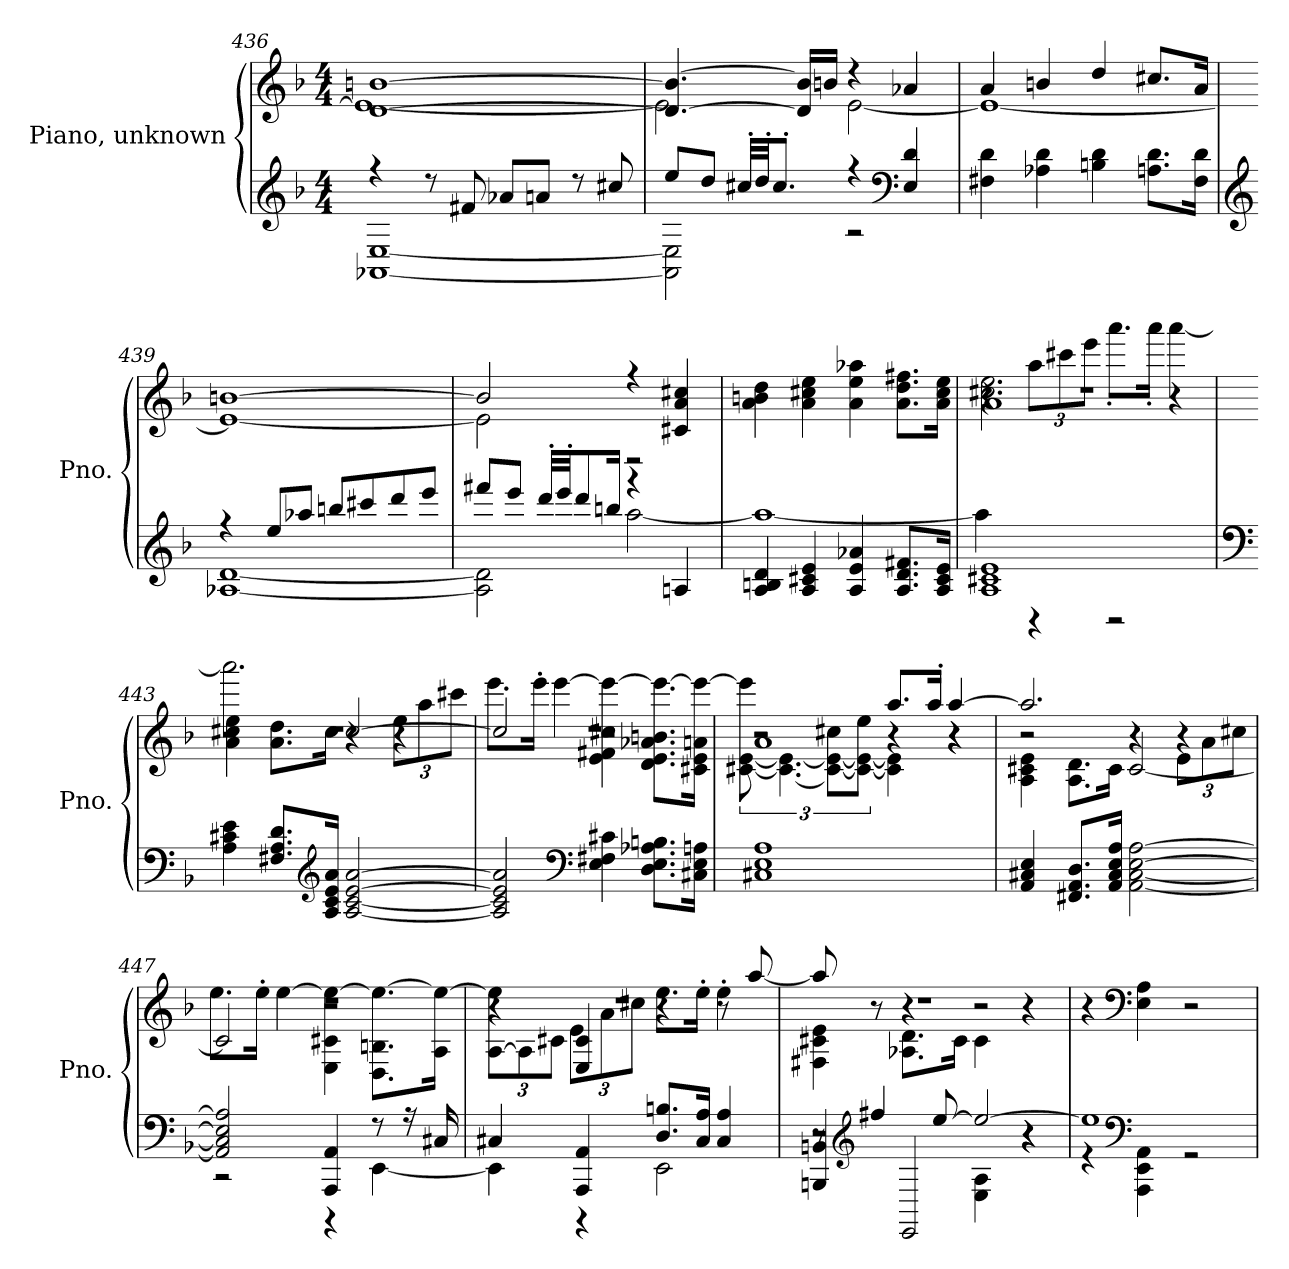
**kern	**kern
*part1	*part1
*staff2	*staff1
*I"Piano, unknown	*
*I'Pno.	*
!!LO:LB:g=z
*clefG2	*clefG2
*k[b-]	*k[b-]
*M4/4	*M4/4
=436	=436
*^	*^
4r	[1AA-X [1E	[1d [1bn	1e_
8r	.	.	.
8f#X/	.	.	.
8a-X/L	.	.	.
8an/J	.	.	.
8r	.	.	.
8cc#X/	.	.	.
=437	=437	=437	=437
8ee/L	2AA-\] 2E\]	4.d/_ 4.b/_	2e\]
8dd/J	.	.	.
32cc#X'/LLL	.	.	.
32dd'/JJ	.	.	.
8.cc#'/J	.	.	.
.	.	16d/] 16b/]LL	.
.	.	16bn/JJ	.
4r	2r	4r	[2e\
*clefF4	*	*	*
4E/ 4d/	.	4a-X/	.
*v	*v	*	*
=438	=438	=438
4F#X\ 4d\	4a/	1e_
4A-X\ 4d\	4bn/	.
4Bn\ 4d\	4dd/	.
8.An\ 8.d\L	8.cc#X/L	.
16F#\ 16d\Jk	16a/Jk	.
!!LO:LB:g=z	!!
=439	=439	=439
*clefG2	*	*
*^	*	*
4r	[1A-X [1d	[1bn	1e_
8ee/L	.	.	.
8aa-X/J	.	.	.
8bbn/L	.	.	.
8ccc#X/	.	.	.
8ddd/	.	.	.
8eee/J	.	.	.
=440	=440	=440	=440
8fff#X/L	2A-\] 2d\]	2b/]	2e\]
8eee/J	.	.	.
32ddd'/LLL	.	.	.
32eee'/JJ	.	.	.
8ddd/	.	.	.
16bbn/Jk	.	.	.
4r	[2aa\	4r	2r
4An/	.	4c#X/ 4a/ 4cc#X/	.
*	*	*v	*v
=441	=441	=441
4A/ 4Bn/ 4d/	1aa_	4a\ 4bn\ 4dd\
4A/ 4c#X/ 4e/	.	4a\ 4cc#X\ 4ee\
4A/ 4e/ 4a-X/	.	4a\ 4ee\ 4aa-X\
8.A/ 8.d/ 8.f#X/L	.	8.a\ 8.dd\ 8.ff#X\L
16A/ 16c#/ 16e/Jk	.	16a\ 16cc#\ 16ee\Jk
!!LO:PB:g=z
=442	=442	=442
*	*	*^
*	*	*	*^
*	*	*	*	*^
1A 1c#X 1e	4aa\]	1r	2.cc#X\ 2.ee\	1a	4r
*	*	*	*	*	*Xbrackettup
.	4r	.	.	.	12aa\L
.	.	.	.	.	12ccc#X\
.	.	.	.	.	12eee\J
.	2r	.	.	.	8.aaa'\L
.	.	.	.	.	16aaa'\Jk
.	.	.	[4aaa\	.	4r
*v	*v	*	*	*	*
=443	=443	=443	=443	=443
*clefF4	*	*	*	*
4A\ 4c#X\ 4e\	1r	2.aaa\]	2r	4a\ 4cc#X\ 4ee\
8.F#X/ 8.A/ 8.d/L	.	.	.	8.a\ 8.dd\L
*clefG2	*	*	*	*
16A/ 16c#/ 16e/ 16a/Jk	.	.	.	16cc#\Jk
[2A/ [2c#/ [2e/ [2a/	.	.	[2cc#/	4r
.	.	4r	.	12ee\L
.	.	.	.	12aa\
.	.	.	.	12ccc#X\J
*	*	*	*v	*v
=444	=444	=444	=444
2A/] 2c#/] 2e/] 2a/]	1r	2cc#/]	8.eee\L
.	.	.	16eee'\Jk
.	.	.	[4eee\
*clefF4	*	*	*
4E\ 4F#X\ 4c#X\	.	2r	4e\ 4f#X\ 4cc#X\ 4eee\_
8.D\ 8.E\ 8.A-X\ 8.Bn\L	.	.	8.d\ 8.e\ 8.a-X\ 8.bn\ 8.eee\_L
16C#X\ 16E\ 16An\Jk	.	.	16c#X\ 16e\ 16an\ 16eee\_Jk
!!LO:LB:g=z
=445	=445	=445	=445
*	*	*	*^
*	*	*	*	*brackettup
1C#X 1E 1A	2r	1a	2r	[12c#X\ [12e\ 12eee\]
.	.	.	.	6.c#\_ 6.e\_
.	.	.	.	12c#\_ 12e\_ 12cc#X\L
.	.	.	.	12c#\_ 12e\_ 12ee\J
.	4r	.	8.aa/L	4c#\] 4e\]
.	.	.	16aa'/Jk	.
.	[4aa/	.	4r	4r
*	*	*	*v	*v
=446	=446	=446	=446
4AA/ 4C#X/ 4E/	2.aa/]	2r	4A\ 4c#X\ 4e\
8.FF#X/ 8.AA/ 8.D/L	.	.	8.A\ 8.d\L
16AA/ 16C#/ 16E/ 16A/Jk	.	.	16c#\Jk
[2AA\ [2C#\ [2E\ [2A\	.	[2c#/	4r
*	*	*	*Xbrackettup
.	4r	.	12e\L
.	.	.	12a\
.	.	.	12cc#X\J
=447	=447	=447	=447
*^	*	*	*
2AA/] 2C#/] 2E/] 2A/]	2r	1r	2c#/]	8.ee\L
.	.	.	.	16ee'\Jk
.	.	.	.	[4ee\
4AAA/ 4AA/	4r	.	2r	4E\ 4c#X\ 4ee\_
8r	[4EE\	.	.	8.D\ 8.Bn\ 8.ee\_L
16r	.	.	.	.
16C#X/	.	.	.	16A\ 16ee\_Jk
!!LO:LB:g=z	!!	!!
=448	=448	=448	=448	=448
4C#X/	4EE\]	1r	4r	[12A\ 12ee\]L
.	.	.	.	12A\]
.	.	.	.	12c#X\J
4AAA/ 4AA/	4r	.	4E/ 4c#/	12e\L
.	.	.	.	12a\
.	.	.	.	12cc#X\J
8.D/ 8.Bn/L	2EE\	.	4r	8.ee\L
16C#/ 16A/Jk	.	.	.	16ee'\Jk
4C#/ 4A/	.	.	8r	4ee'\
.	.	.	[8aa/	.
=449	=449	=449	=449	=449
*	*^	*	*	*
8r	2r	4BBBn/ 4BBn/	1r	8aa/]	4F#X\ 4c#X\ 4e\
*clefG2	*	*	*	*	*
4ff#X/	.	.	.	8r	.
.	.	2EE/	.	4r	8.A-X\ 8.d\L
[8ee/	.	.	.	.	.
.	.	.	.	.	16c#\Jk
2ee/_	4E\ 4A\	.	.	2r	4c#\
.	4r	4r	.	.	4r
*	*v	*v	*	*	*
*	*	*v	*v	*v
=450	=450	=450
1ee]	4r	4r
*clefF4	*	*clefF4
.	4AAA\ 4EE\ 4AA\	4E\ 4A\
.	2r	2r
*v	*v	*
=	=
*-	*-
